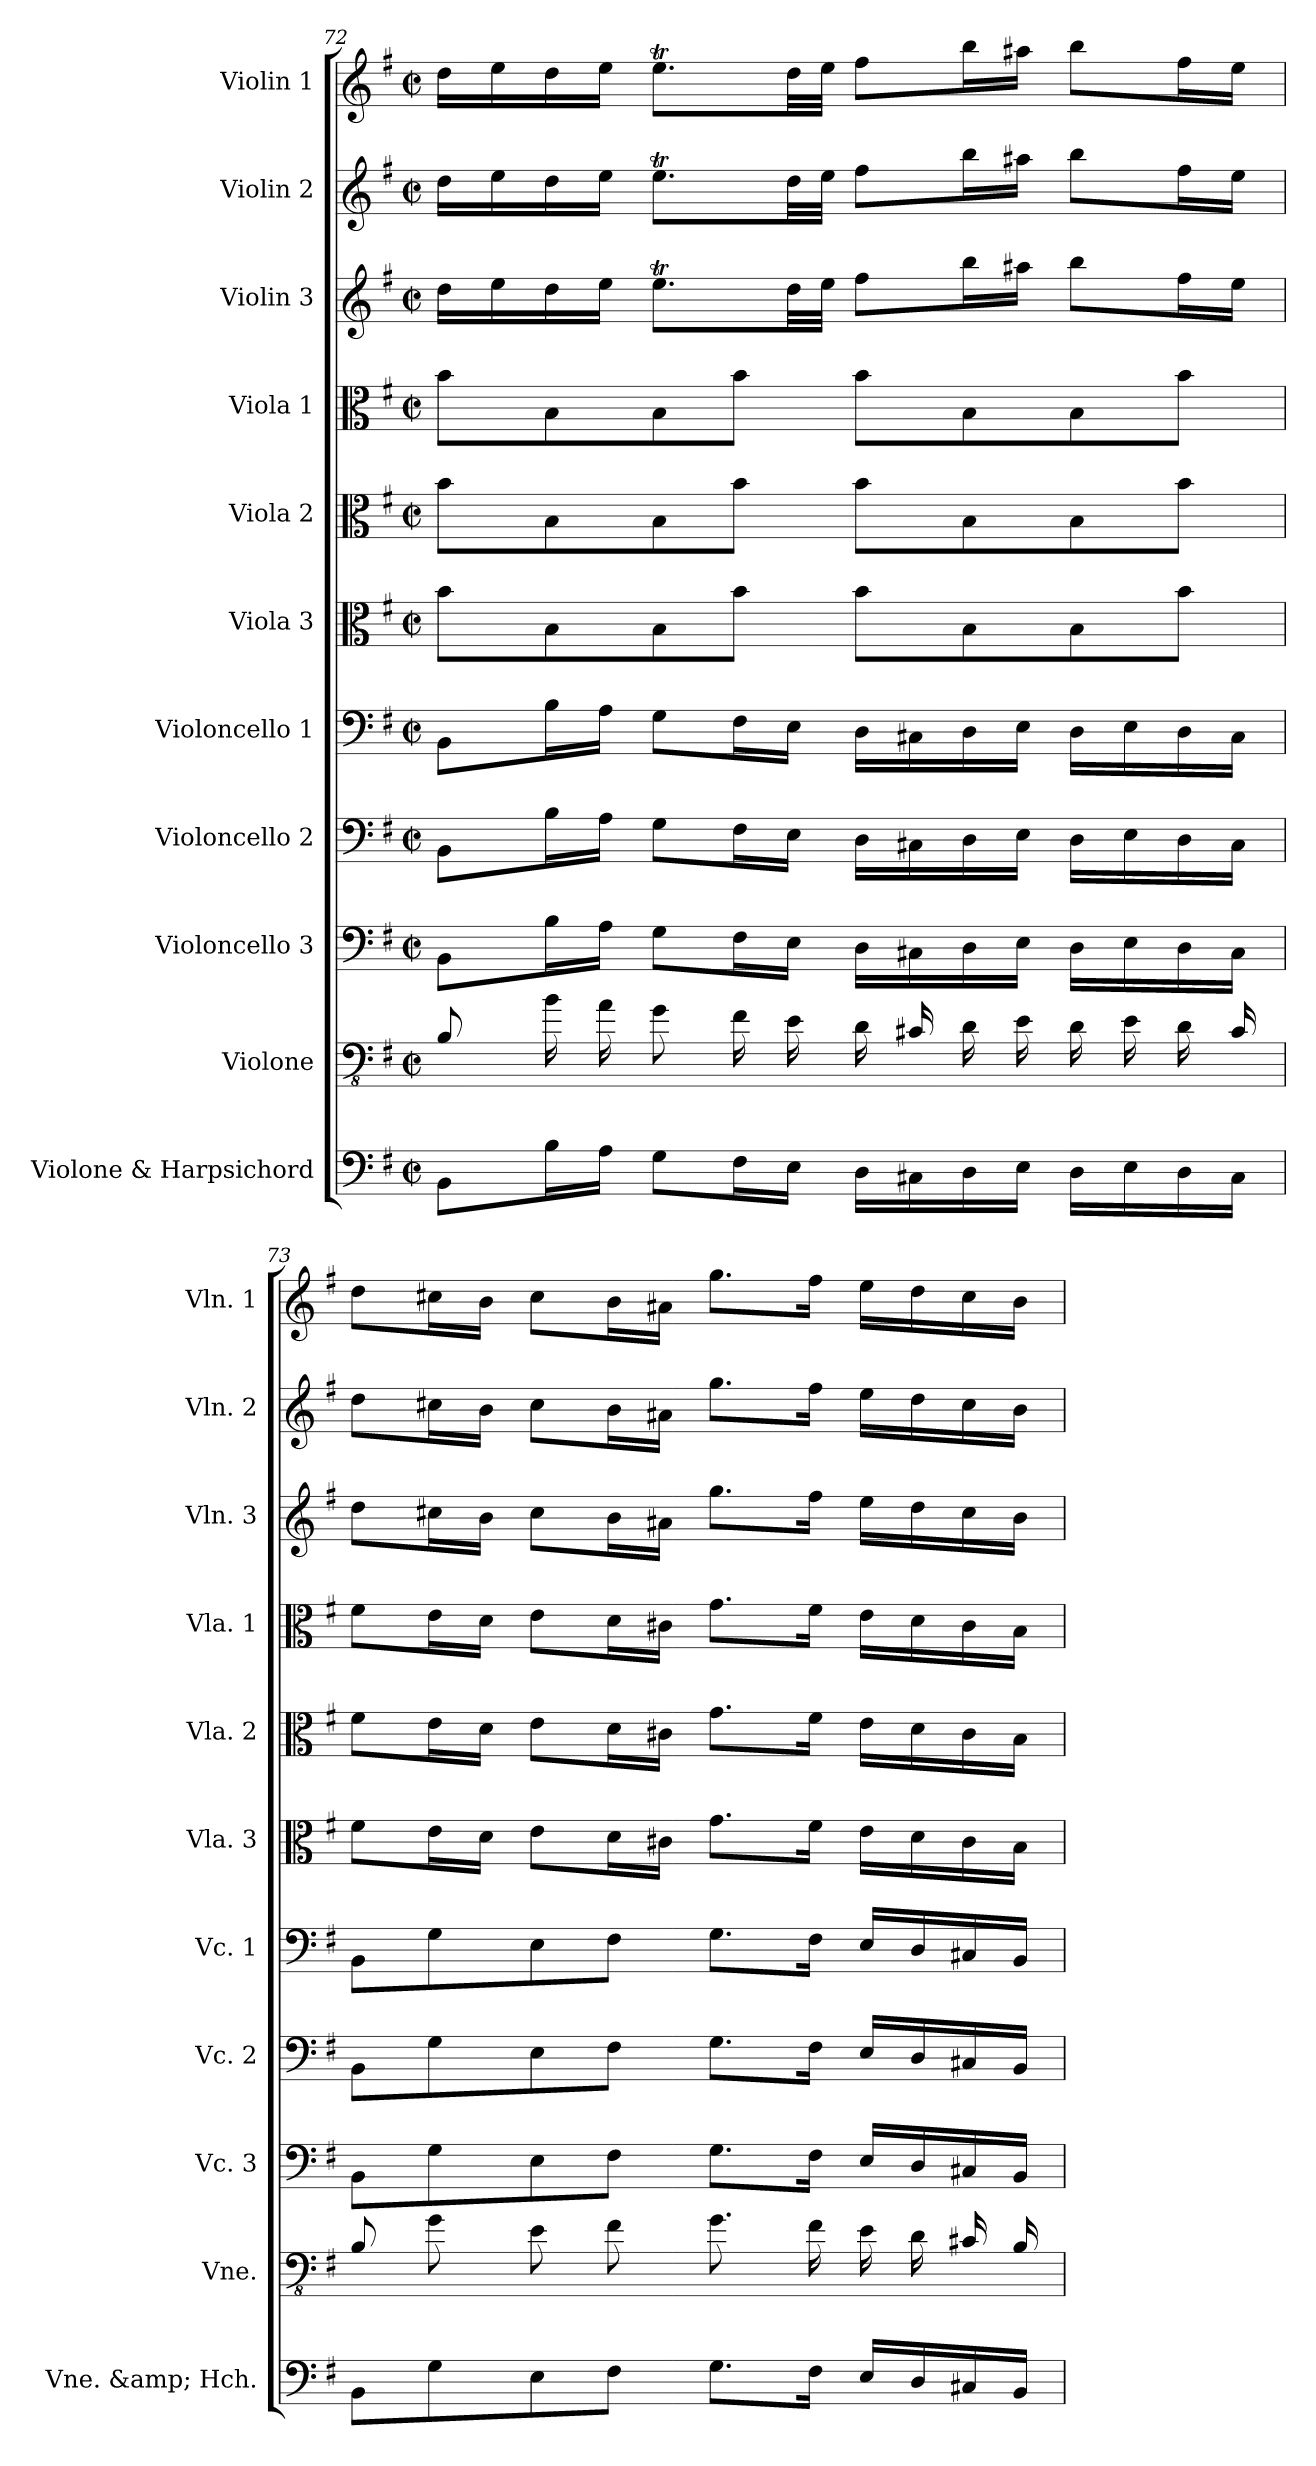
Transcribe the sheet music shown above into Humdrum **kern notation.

**kern	**kern	**kern	**kern	**kern	**kern	**kern	**kern	**kern	**kern	**kern
*part11	*part10	*part9	*part8	*part7	*part6	*part5	*part4	*part3	*part2	*part1
*staff11	*staff10	*staff9	*staff8	*staff7	*staff6	*staff5	*staff4	*staff3	*staff2	*staff1
*I"Violone &amp; Harpsichord	*I"Violone	*I"Violoncello 3	*I"Violoncello 2	*I"Violoncello 1	*I"Viola 3	*I"Viola 2	*I"Viola 1	*I"Violin 3	*I"Violin 2	*I"Violin 1
*I'Vne. &amp; Hch.	*I'Vne.	*I'Vc. 3	*I'Vc. 2	*I'Vc. 1	*I'Vla. 3	*I'Vla. 2	*I'Vla. 1	*I'Vln. 3	*I'Vln. 2	*I'Vln. 1
*clefF4	*clefFv4	*clefF4	*clefF4	*clefF4	*clefC3	*clefC3	*clefC3	*clefG2	*clefG2	*clefG2
*	*ITrd7c12	*	*	*	*	*	*	*	*	*
*k[f#]	*k[f#]	*k[f#]	*k[f#]	*k[f#]	*k[f#]	*k[f#]	*k[f#]	*k[f#]	*k[f#]	*k[f#]
*M4/4	*M4/4	*M4/4	*M4/4	*M4/4	*M4/4	*M4/4	*M4/4	*M4/4	*M4/4	*M4/4
*met(c|)	*met(c|)	*met(c|)	*met(c|)	*met(c|)	*met(c|)	*met(c|)	*met(c|)	*met(c|)	*met(c|)	*met(c|)
=72	=72	=72	=72	=72	=72	=72	=72	=72	=72	=72
8BB\L	8BBB/	8BB\L	8BB\L	8BB\L	8b\L	8b\L	8b\L	16dd\LL	16dd\LL	16dd\LL
.	.	.	.	.	.	.	.	16ee\	16ee\	16ee\
16B\L	16BB\	16B\L	16B\L	16B\L	8B\	8B\	8B\	16dd\	16dd\	16dd\
16A\JJ	16AA\	16A\JJ	16A\JJ	16A\JJ	.	.	.	16ee\JJ	16ee\JJ	16ee\JJ
8G\L	8GG\	8G\L	8G\L	8G\L	8B\	8B\	8B\	8.eeT\L	8.eeT\L	8.eeT\L
16F#\L	16FF#\	16F#\L	16F#\L	16F#\L	8b\J	8b\J	8b\J	.	.	.
16E\JJ	16EE\	16E\JJ	16E\JJ	16E\JJ	.	.	.	32dd\LL	32dd\LL	32dd\LL
.	.	.	.	.	.	.	.	32ee\JJJ	32ee\JJJ	32ee\JJJ
16D\LL	16DD\	16D\LL	16D\LL	16D\LL	8b\L	8b\L	8b\L	8ff#\L	8ff#\L	8ff#\L
16C#X\	16CC#X/	16C#X\	16C#X\	16C#X\	.	.	.	.	.	.
16D\	16DD\	16D\	16D\	16D\	8B\	8B\	8B\	16bb\L	16bb\L	16bb\L
16E\JJ	16EE\	16E\JJ	16E\JJ	16E\JJ	.	.	.	16aa#X\JJ	16aa#X\JJ	16aa#X\JJ
16D\LL	16DD\	16D\LL	16D\LL	16D\LL	8B\	8B\	8B\	8bb\L	8bb\L	8bb\L
16E\	16EE\	16E\	16E\	16E\	.	.	.	.	.	.
16D\	16DD\	16D\	16D\	16D\	8b\J	8b\J	8b\J	16ff#\L	16ff#\L	16ff#\L
16C#\JJ	16CC#/	16C#\JJ	16C#\JJ	16C#\JJ	.	.	.	16ee\JJ	16ee\JJ	16ee\JJ
=73	=73	=73	=73	=73	=73	=73	=73	=73	=73	=73
8BB\L	8BBB/	8BB\L	8BB\L	8BB\L	8f#\L	8f#\L	8f#\L	8dd\L	8dd\L	8dd\L
8G\	8GG\	8G\	8G\	8G\	16e\L	16e\L	16e\L	16cc#X\L	16cc#X\L	16cc#X\L
.	.	.	.	.	16d\JJ	16d\JJ	16d\JJ	16b\JJ	16b\JJ	16b\JJ
8E\	8EE\	8E\	8E\	8E\	8e\L	8e\L	8e\L	8cc#\L	8cc#\L	8cc#\L
8F#\J	8FF#\	8F#\J	8F#\J	8F#\J	16d\L	16d\L	16d\L	16b\L	16b\L	16b\L
.	.	.	.	.	16c#X\JJ	16c#X\JJ	16c#X\JJ	16a#X\JJ	16a#X\JJ	16a#X\JJ
8.G\L	8.GG\	8.G\L	8.G\L	8.G\L	8.g\L	8.g\L	8.g\L	8.gg\L	8.gg\L	8.gg\L
16F#\Jk	16FF#\	16F#\Jk	16F#\Jk	16F#\Jk	16f#\Jk	16f#\Jk	16f#\Jk	16ff#\Jk	16ff#\Jk	16ff#\Jk
16E/LL	16EE\	16E/LL	16E/LL	16E/LL	16e\LL	16e\LL	16e\LL	16ee\LL	16ee\LL	16ee\LL
16D/	16DD\	16D/	16D/	16D/	16d\	16d\	16d\	16dd\	16dd\	16dd\
16C#X/	16CC#X/	16C#X/	16C#X/	16C#X/	16c#\	16c#\	16c#\	16cc#\	16cc#\	16cc#\
16BB/JJ	16BBB/	16BB/JJ	16BB/JJ	16BB/JJ	16B\JJ	16B\JJ	16B\JJ	16b\JJ	16b\JJ	16b\JJ
=	=	=	=	=	=	=	=	=	=	=
*-	*-	*-	*-	*-	*-	*-	*-	*-	*-	*-
